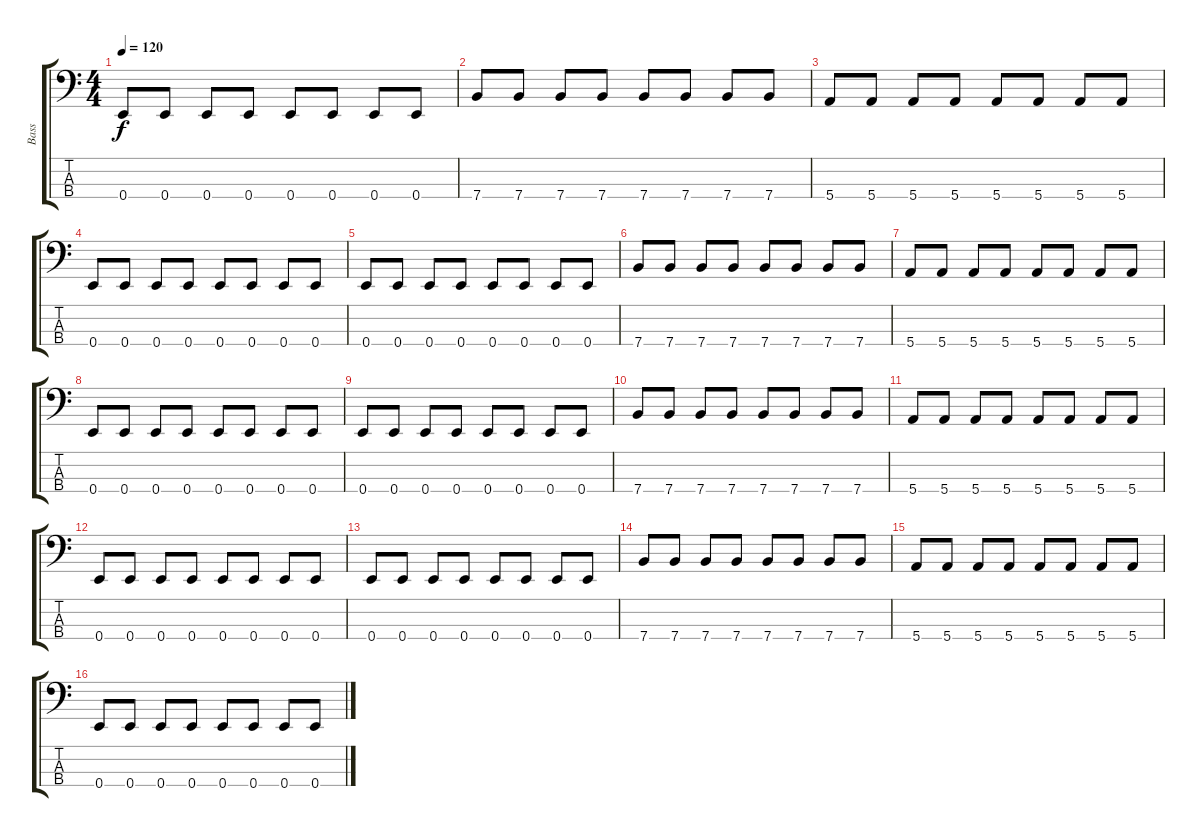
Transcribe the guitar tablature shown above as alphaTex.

\track ("Bass" "Bass") {instrument electricbassfinger}
\staff {score tabs}
\tuning (G2 D2 A1 E1) {hide}
\ts (4 4)
\tempo 120
\clef f4
\ks c
0.4.8{dy f} 0.4.8 0.4.8 0.4.8 0.4.8 0.4.8 0.4.8 0.4.8 |
7.4.8 7.4.8 7.4.8 7.4.8 7.4.8 7.4.8 7.4.8 7.4.8 |
5.4.8 5.4.8 5.4.8 5.4.8 5.4.8 5.4.8 5.4.8 5.4.8 |
0.4.8 0.4.8 0.4.8 0.4.8 0.4.8 0.4.8 0.4.8 0.4.8 |
0.4.8 0.4.8 0.4.8 0.4.8 0.4.8 0.4.8 0.4.8 0.4.8 |
7.4.8 7.4.8 7.4.8 7.4.8 7.4.8 7.4.8 7.4.8 7.4.8 |
5.4.8 5.4.8 5.4.8 5.4.8 5.4.8 5.4.8 5.4.8 5.4.8 |
0.4.8 0.4.8 0.4.8 0.4.8 0.4.8 0.4.8 0.4.8 0.4.8 |
0.4.8 0.4.8 0.4.8 0.4.8 0.4.8 0.4.8 0.4.8 0.4.8 |
7.4.8 7.4.8 7.4.8 7.4.8 7.4.8 7.4.8 7.4.8 7.4.8 |
5.4.8 5.4.8 5.4.8 5.4.8 5.4.8 5.4.8 5.4.8 5.4.8 |
0.4.8 0.4.8 0.4.8 0.4.8 0.4.8 0.4.8 0.4.8 0.4.8 |
0.4.8 0.4.8 0.4.8 0.4.8 0.4.8 0.4.8 0.4.8 0.4.8 |
7.4.8 7.4.8 7.4.8 7.4.8 7.4.8 7.4.8 7.4.8 7.4.8 |
5.4.8 5.4.8 5.4.8 5.4.8 5.4.8 5.4.8 5.4.8 5.4.8 |
0.4.8 0.4.8 0.4.8 0.4.8 0.4.8 0.4.8 0.4.8 0.4.8
